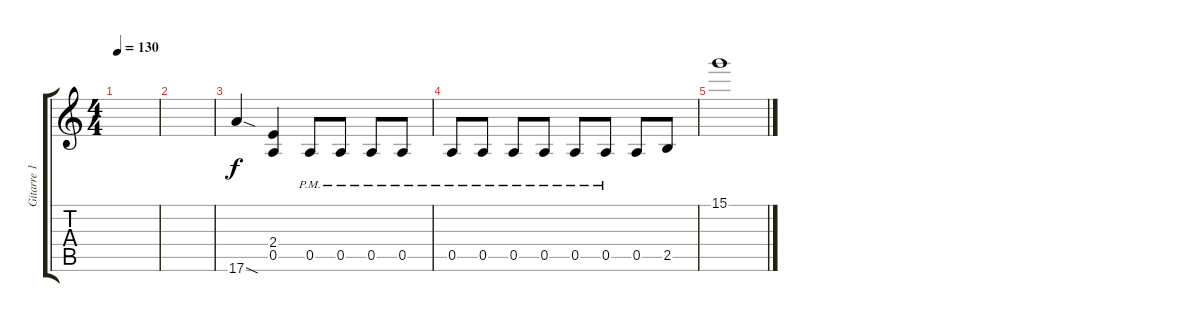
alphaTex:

\track ("Gitarre 1" "Gitarre 1") {instrument overdrivenguitar}
\staff {score tabs}
\tuning (E4 B3 G3 D3 A2 E2) {hide}
\ts (4 4)
\tempo 130
\clef g2
\ks c
|
|
17.6{sod}.4 (2.4 0.5).4 0.5{pm}.8 0.5{pm}.8 0.5{pm}.8 0.5{pm}.8 |
0.5{pm}.8 0.5{pm}.8 0.5{pm}.8 0.5{pm}.8 0.5{pm}.8 0.5{pm}.8 0.5.8 2.5.8 |
15.1.1
